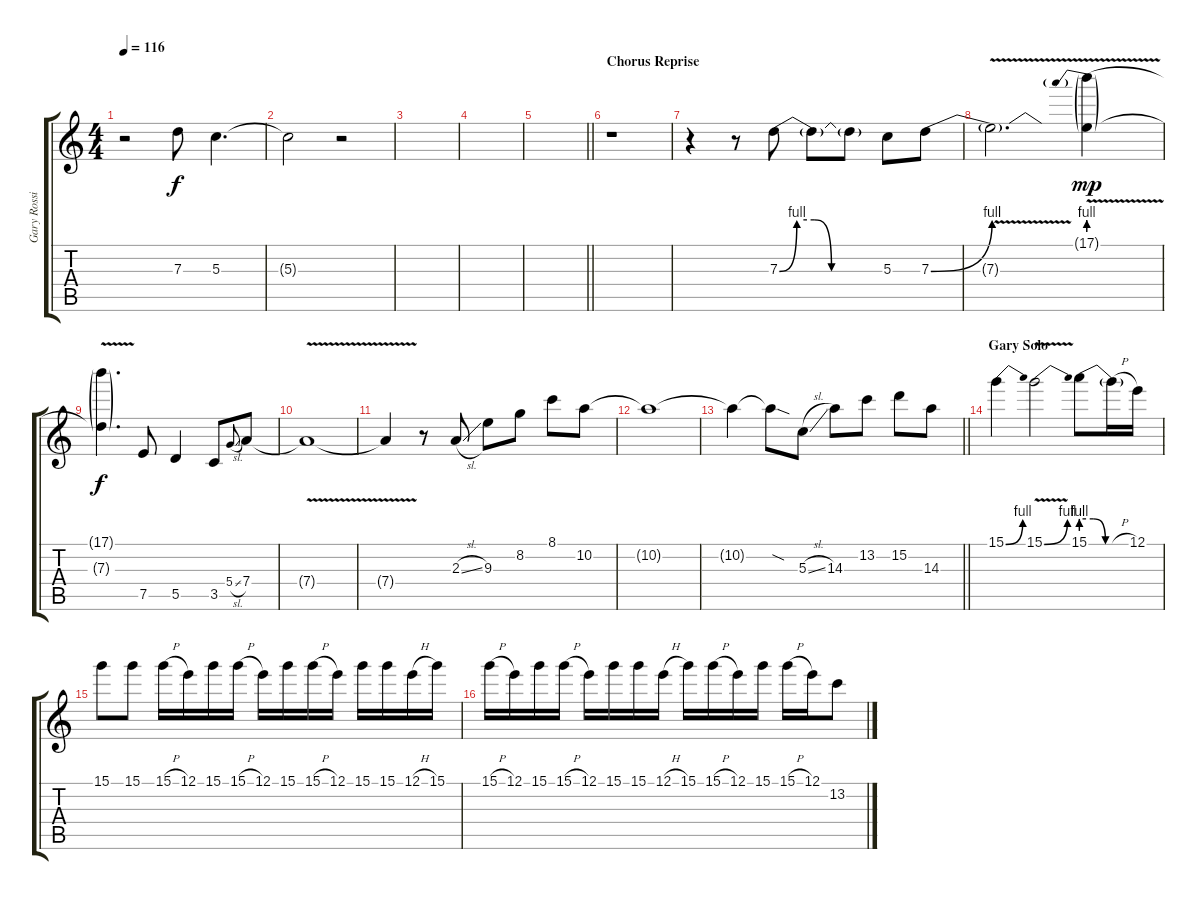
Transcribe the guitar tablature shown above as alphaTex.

\track ("Gary Rossington - Solos" "Gary Rossi") {instrument overdrivenguitar}
\staff {score tabs}
\tuning (E4 B3 G3 D3 A2 E2) {hide}
\ts (4 4)
\tempo 116
\clef g2
\ks c
r.2{dy f} 7.3.8 5.3.4{d} |
5.3{t}.2 r.2 |
|
|
\barLineRight lightlight
|
\section ("" "Chorus Reprise")
r.1 |
r.4 r.8 7.3{be (custom 0 0 10 4 20 4 30 0 60 0)}.8 7.3{t}.8 7.3{t}.8 5.3.8 7.3{be (bend 0 0 60 4)}.8 |
7.3{v t}.2{d} (17.1{be (prebend 0 4 60 4) v g} 7.3{t}).4{dy mp} |
(17.1{t} 7.3{t}).4{d dy f} 7.5.8 5.5.4 3.5.8 5.4{sl}.8{gr onbeat} 7.4.8 |
7.4{v t}.1 |
7.4{t}.4 r.8 2.3{sl}.8 9.3.8 8.2.8 8.1.8 10.2.8 |
10.2{t}.1 |
\barLineRight lightlight
10.2{t}.4 10.2{sod t}.8 5.3{sl}.8 14.3.8 13.2.8 15.2.8 14.3.8 |
\section ("" "Gary Solo")
15.1{be (bend 0 0 60 4)}.4 15.1{be (bend 0 0 60 4) v}.2 15.1{be (custom 0 4 15 4 30 0 60 0)}.8 15.1{h t}.16 12.1.16 |
15.1.8 15.1.8 15.1{h}.16 12.1.16 15.1.16 15.1{h}.16 12.1.16 15.1.16 15.1{h}.16 12.1.16 15.1.16 15.1.16 12.1{h}.16 15.1.16 |
15.1{h}.16 12.1.16 15.1.16 15.1{h}.16 12.1.16 15.1.16 15.1.16 12.1{h}.16 15.1.16 15.1{h}.16 12.1.16 15.1.16 15.1{h}.16 12.1.16 13.2.8
